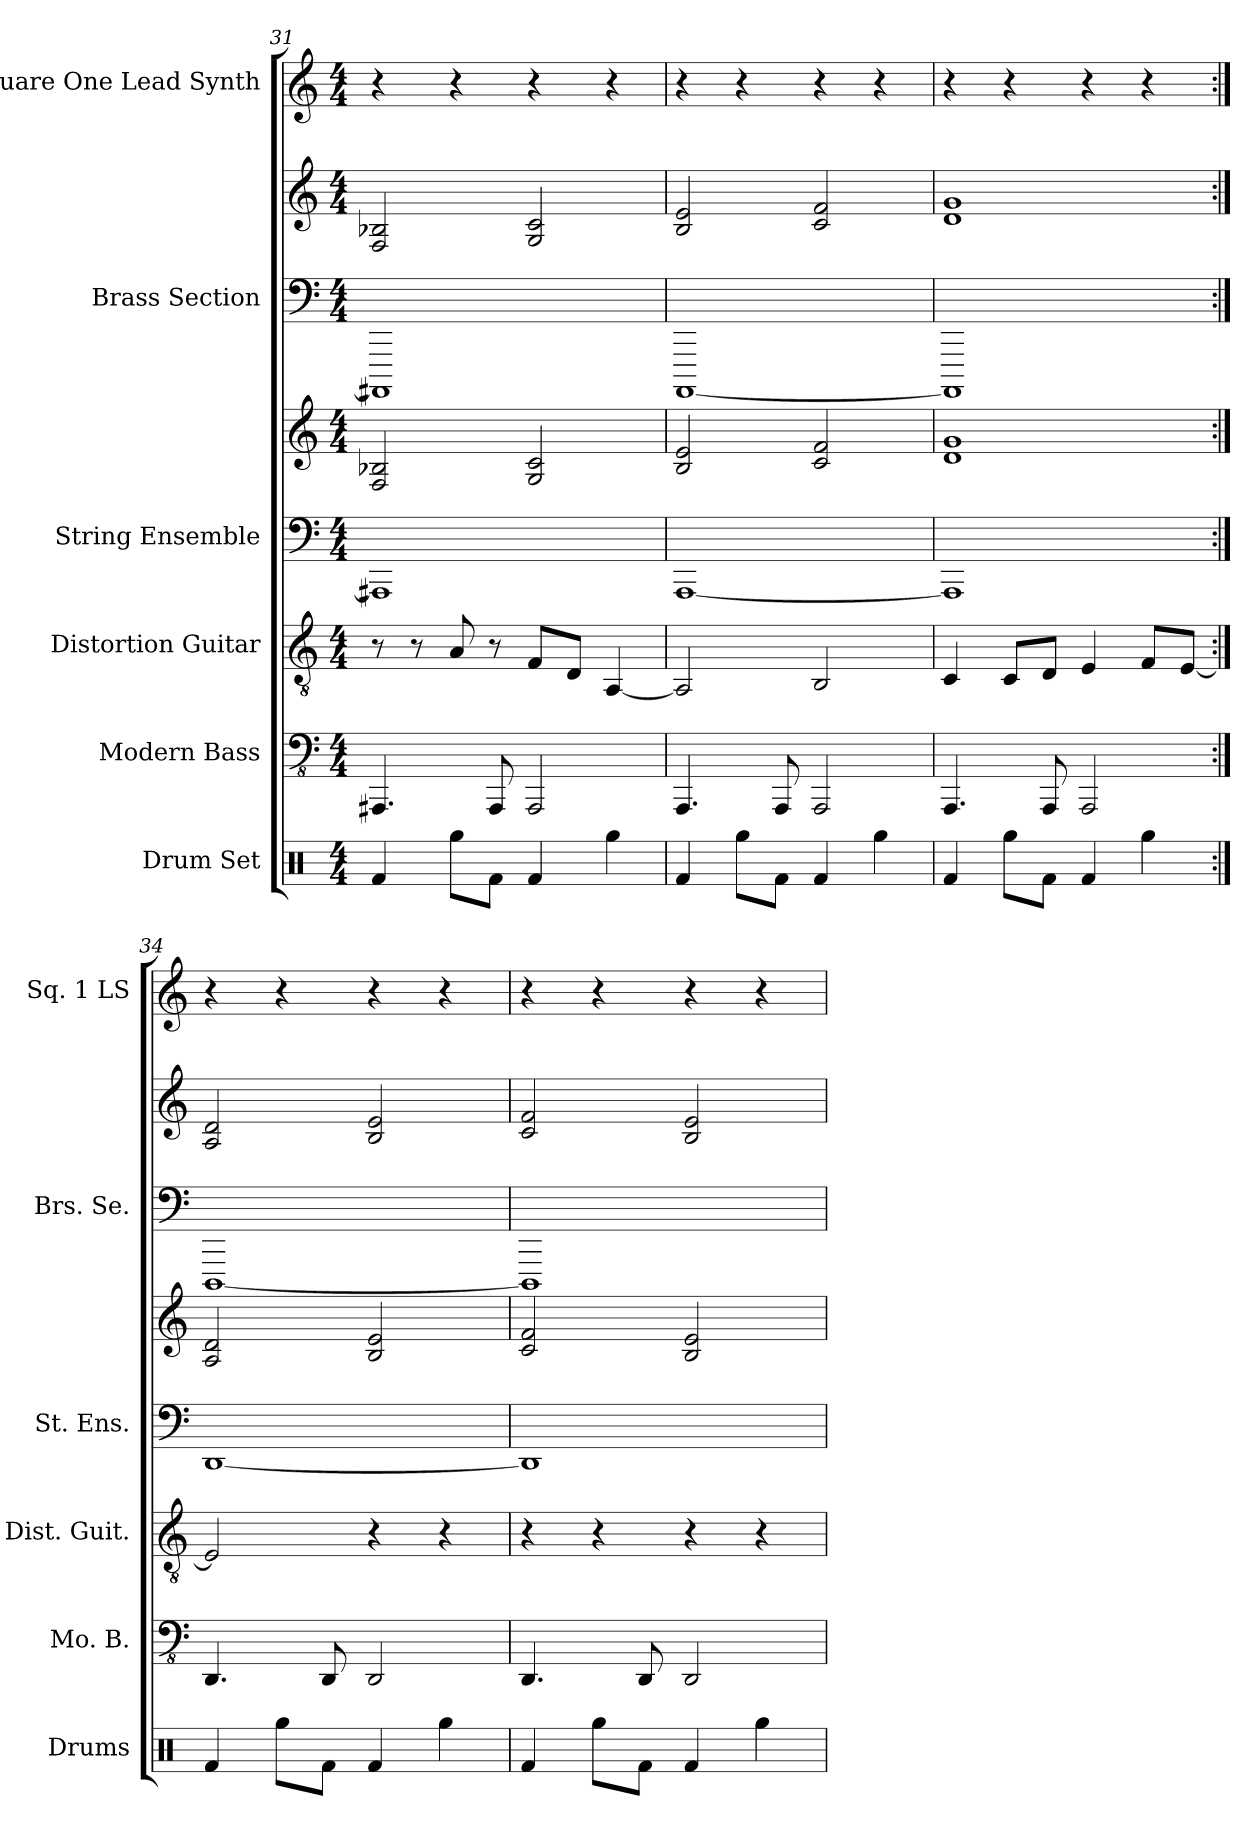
**kern	**kern	**kern	**kern	**kern	**kern	**kern	**kern
*part6	*part5	*part4	*part3	*part3	*part2	*part2	*part1
*staff8	*staff7	*staff6	*staff5	*staff4	*staff3	*staff2	*staff1
*I"Drum Set	*I"Modern Bass	*I"Distortion Guitar	*I"String Ensemble	*	*I"Brass Section	*	*I"Square One Lead Synth
*I'Drums	*I'Mo. B.	*I'Dist. Guit.	*I'St. Ens.	*	*I'Brs. Se.	*	*I'Sq. 1 LS
*clefX	*clefFv4	*clefGv2	*clefF4	*clefG2	*clefF4	*clefG2	*clefG2
*k[]	*k[]	*k[]	*k[]	*k[]	*k[]	*k[]	*k[]
*M4/4	*M4/4	*M4/4	*M4/4	*M4/4	*M4/4	*M4/4	*M4/4
=31	=31	=31	=31	=31	=31	=31	=31
4Rf	4.AAAA#X	8r	1AAA#X]	2B-X 2F	1AAAA#X]	2B-X 2F	4r
.	.	8r	.	.	.	.	.
8RggL	.	8A	.	.	.	.	4r
8RfJ	8AAAA#	8r	.	.	.	.	.
4Rf	2AAAA#	8FL	.	2G 2c	.	2G 2c	4r
.	.	8DJ	.	.	.	.	.
4Rgg	.	[4AA	.	.	.	.	4r
=32	=32	=32	=32	=32	=32	=32	=32
4Rf	4.AAAA	2AA]	[1AAA	2B 2e	[1AAAA	2B 2e	4r
8RggL	.	.	.	.	.	.	4r
8RfJ	8AAAA	.	.	.	.	.	.
4Rf	2AAAA	2BB	.	2c 2f	.	2c 2f	4r
4Rgg	.	.	.	.	.	.	4r
=33	=33	=33	=33	=33	=33	=33	=33
4Rf	4.AAAA	4C	1AAA]	1d 1g	1AAAA]	1d 1g	4r
8RggL	.	8CL	.	.	.	.	4r
8RfJ	8AAAA	8DJ	.	.	.	.	.
4Rf	2AAAA	4E	.	.	.	.	4r
4Rgg	.	8FL	.	.	.	.	4r
.	.	[8EJ	.	.	.	.	.
=34:|!	=34:|!	=34:|!	=34:|!	=34:|!	=34:|!	=34:|!	=34:|!
4Rf	4.DDD	2E]	[1DD	2A 2d	[1DDD	2A 2d	4r
8RggL	.	.	.	.	.	.	4r
8RfJ	8DDD	.	.	.	.	.	.
4Rf	2DDD	4r	.	2B 2e	.	2B 2e	4r
4Rgg	.	4r	.	.	.	.	4r
=35	=35	=35	=35	=35	=35	=35	=35
4Rf	4.DDD	4r	1DD]	2c 2f	1DDD]	2c 2f	4r
8RggL	.	4r	.	.	.	.	4r
8RfJ	8DDD	.	.	.	.	.	.
4Rf	2DDD	4r	.	2e 2B	.	2e 2B	4r
4Rgg	.	4r	.	.	.	.	4r
=	=	=	=	=	=	=	=
*-	*-	*-	*-	*-	*-	*-	*-
